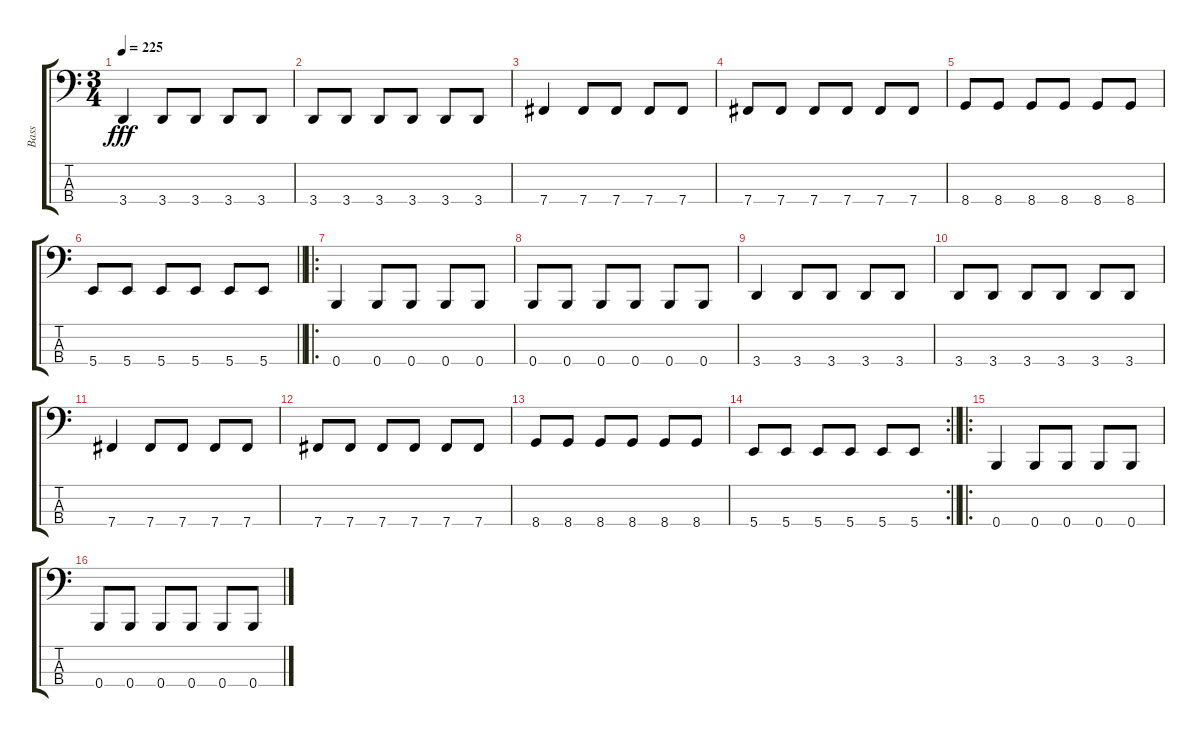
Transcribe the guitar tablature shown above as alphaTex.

\track ("Bass" "Bass") {instrument electricbassfinger}
\staff {score tabs}
\tuning (D2 A1 E1 B0) {hide}
\ts (3 4)
\tempo 225
\clef f4
\ks c
3.4.4{dy fff} 3.4.8 3.4.8 3.4.8 3.4.8 |
3.4.8 3.4.8 3.4.8 3.4.8 3.4.8 3.4.8 |
7.4.4 7.4.8 7.4.8 7.4.8 7.4.8 |
7.4.8 7.4.8 7.4.8 7.4.8 7.4.8 7.4.8 |
8.4.8 8.4.8 8.4.8 8.4.8 8.4.8 8.4.8 |
\barLineRight lightlight
5.4.8 5.4.8 5.4.8 5.4.8 5.4.8 5.4.8 |
\ro
0.4.4 0.4.8 0.4.8 0.4.8 0.4.8 |
0.4.8 0.4.8 0.4.8 0.4.8 0.4.8 0.4.8 |
3.4.4 3.4.8 3.4.8 3.4.8 3.4.8 |
3.4.8 3.4.8 3.4.8 3.4.8 3.4.8 3.4.8 |
7.4.4 7.4.8 7.4.8 7.4.8 7.4.8 |
7.4.8 7.4.8 7.4.8 7.4.8 7.4.8 7.4.8 |
8.4.8 8.4.8 8.4.8 8.4.8 8.4.8 8.4.8 |
\rc 2
\barLineRight lightlight
5.4.8 5.4.8 5.4.8 5.4.8 5.4.8 5.4.8 |
\ro
0.4.4 0.4.8 0.4.8 0.4.8 0.4.8 |
0.4.8 0.4.8 0.4.8 0.4.8 0.4.8 0.4.8
